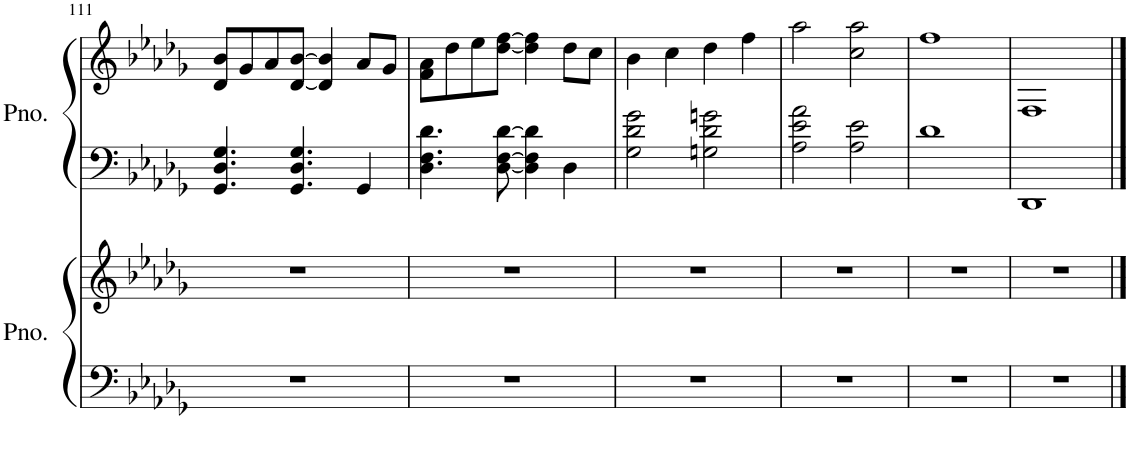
**kern	**kern	**kern	**kern
*part2	*part2	*part1	*part1
*staff4	*staff3	*staff2	*staff1
*I"Piano	*	*I"Piano	*
*I'Pno.	*	*I'Pno.	*
!!LO:PB:g=z
*clefF4	*clefG2	*clefF4	*clefG2
*k[b-e-a-d-g-]	*k[b-e-a-d-g-]	*k[b-e-a-d-g-]	*k[b-e-a-d-g-]
*M4/4	*M4/4	*M4/4	*M4/4
=111	=111	=111	=111
1r	1r	4.GG-/ 4.D-/ 4.G-/	8d-/ 8b-/L
.	.	.	8g-/
.	.	.	8a-/
.	.	4.GG-/ 4.D-/ 4.G-/	[8d-/ [8b-/J
.	.	.	4d-/] 4b-/]
.	.	4GG-/	8a-/L
.	.	.	8g-/J
=112	=112	=112	=112
1r	1r	4.D-\ 4.F\ 4.d-\	8f\ 8a-\L
.	.	.	8dd-\
.	.	.	8ee-\
.	.	[8D-\ [8F\ [8d-\	[8dd-\ [8ff\J
.	.	4D-\] 4F\] 4d-\]	4dd-\] 4ff\]
.	.	4D-\	8dd-\L
.	.	.	8cc\J
=113	=113	=113	=113
1r	1r	2G-\ 2d-\ 2g-\	4b-\
.	.	.	4cc\
.	.	2Gn\ 2d-\ 2gn\	4dd-\
.	.	.	4ff\
=114	=114	=114	=114
1r	1r	2A-\ 2e-\ 2a-\	2aa-\
.	.	2A-\ 2e-\	2cc\ 2aa-\
=115	=115	=115	=115
1r	1r	1d-	1ff
=116	=116	=116	=116
1r	1r	1DD-	1F
==	==	==	==
*-	*-	*-	*-
